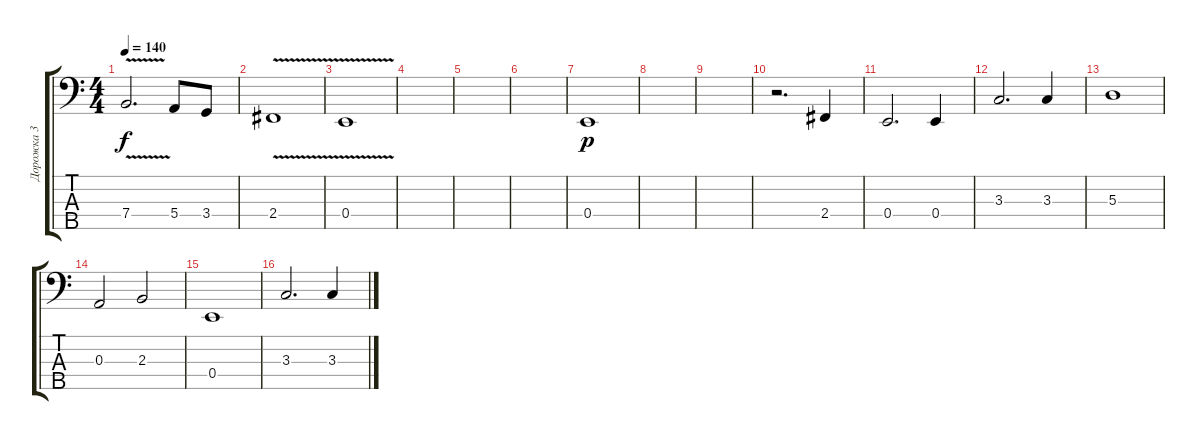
\track ("Дорожка 3" "Дорожка 3") {instrument electricbassfinger}
\staff {score tabs}
\tuning (G2 D2 A1 E1 B0) {hide}
\ts (4 4)
\tempo 140
\clef f4
\ks c
7.4{v}.2{d dy f} 5.4.8 3.4.8 |
2.4{v}.1 |
0.4{v}.1 |
|
|
|
0.4.1{dy p} |
|
|
r.2{d} 2.4.4 |
0.4.2{d} 0.4.4 |
3.3.2{d} 3.3.4 |
5.3.1 |
0.3.2 2.3.2 |
0.4.1 |
3.3.2{d} 3.3.4
